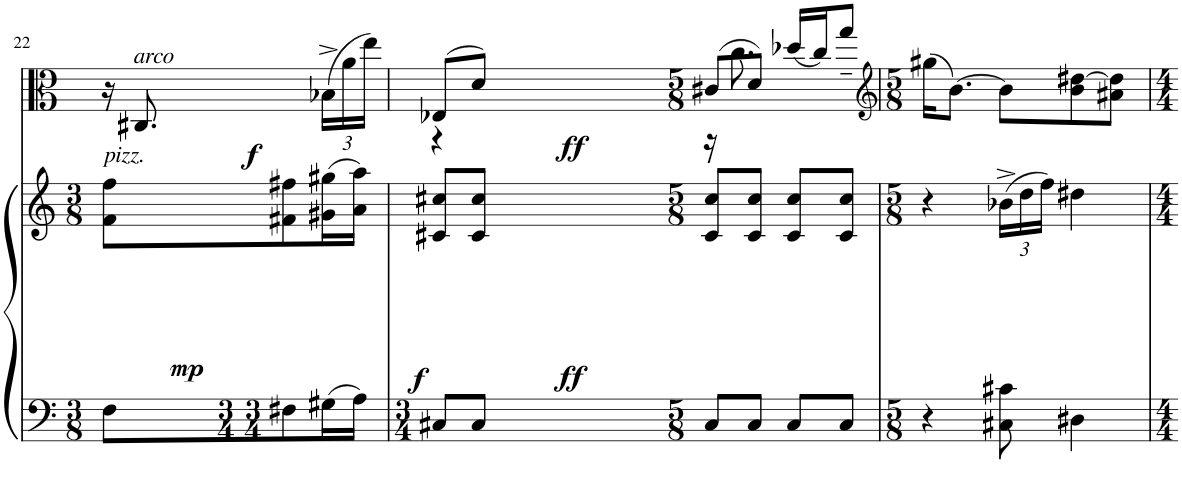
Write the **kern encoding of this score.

**kern	**kern	**dynam	**kern	**dynam
*part2	*part2	*part2	*part1	*part1
*staff3	*staff2	*staff2/3	*staff1	*staff1
*I"Piano	*	*	*I"Viola	*
*I'Pno	*	*	*I'Vla	*
!!LO:PB:g=z
*clefF4	*clefG2	*	*clefC3	*
*k[]	*k[]	*	*k[]	*
*M3/8	*M3/8	*	*M3/4	*
=22	=22	=22	=22	=22
!	!	!	!LO:TX:b:i:t=pizz.	!
!	!	!LO:DY:b	!	!
8F\L	8f\ 8ff\L	mp	16r	.
!	!	!	!LO:TX:a:i:t=arco	!
!	!	!	!	!LO:DY:b
.	.	.	8.C#X/	f
!	!	!LO:DY:b	!	!
8F#X\	8f#X\ 8ff#X\	f	.	.
*	*	*	*Xbrackettup	*
16G#X\L	(16g#X\ 16gg#X\L	.	(24B-X^\LL	.
.	.	.	24a\	.
16A\JJ	16a\ 16aa\JJ)	.	.	.
.	.	.	24ee\JJ)	.
=23	=23	=23	=23	=23
*M3/4	*	*	*	*
*	*	*	*^	*
8C#X/L	8c#X/ 8cc#X/L	.	(8E-X/L	4r	.
!	!	!LO:DY:b	!	!	!LO:DY:b
8C#/J	8c#/ 8cc#/J	ff	8d/J)	.	ff
8C#/L	8c#/ 8cc#/L	.	(8c#X/L	16r	.
.	.	.	.	8.cc\	.
8C#/J	8c#/ 8cc#/J	.	8d/J)	.	.
8C#/L	8c#/ 8cc#/L	.	(16dd-X/LL	4ryy	.
.	.	.	16cc/J)	.	.
8C#/J	8c#/ 8cc#/J	.	8gg~/J	.	.
*	*	*	*v	*v	*
=24	=24	=24	=24	=24
*	*	*	*clefG2	*
*M5/8	*M5/8	*	*M5/8	*
4r	4r	.	(16gg#X\KL	.
.	.	.	[8.b\J)	.
*	*Xbrackettup	*	*	*
8C#X\ 8c#X\	(24b-X^\LL	.	8b\L]	.
.	24dd\	.	.	.
.	24ff\JJ)	.	.	.
4D#X\	4dd#X\	.	8b\ [8dd#X\	.
.	.	.	8a#X\ 8dd#\]J	.
=	=	=	=	=
*-	*-	*-	*-	*-
